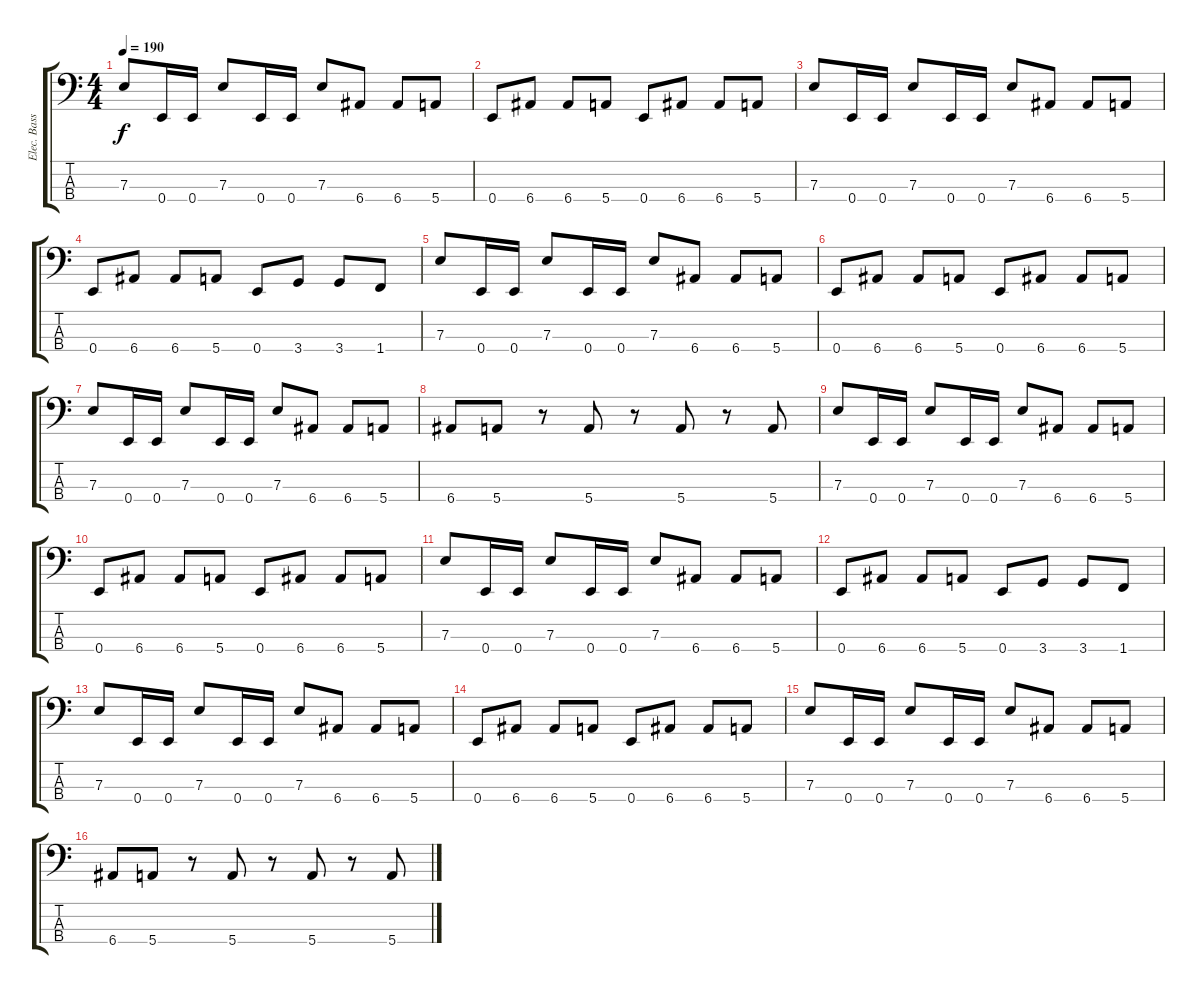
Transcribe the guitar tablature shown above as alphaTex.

\track ("Elec. Bass" "Elec. Bass") {instrument electricbasspick}
\staff {score tabs}
\tuning (G2 D2 A1 E1) {hide}
\ts (4 4)
\tempo 190
\clef f4
\ks c
7.3.8{dy f} 0.4.16 0.4.16 7.3.8 0.4.16 0.4.16 7.3.8 6.4.8 6.4.8 5.4.8 |
0.4.8 6.4.8 6.4.8 5.4.8 0.4.8 6.4.8 6.4.8 5.4.8 |
7.3.8 0.4.16 0.4.16 7.3.8 0.4.16 0.4.16 7.3.8 6.4.8 6.4.8 5.4.8 |
0.4.8 6.4.8 6.4.8 5.4.8 0.4.8 3.4.8 3.4.8 1.4.8 |
7.3.8 0.4.16 0.4.16 7.3.8 0.4.16 0.4.16 7.3.8 6.4.8 6.4.8 5.4.8 |
0.4.8 6.4.8 6.4.8 5.4.8 0.4.8 6.4.8 6.4.8 5.4.8 |
7.3.8 0.4.16 0.4.16 7.3.8 0.4.16 0.4.16 7.3.8 6.4.8 6.4.8 5.4.8 |
6.4.8 5.4.8 r.8 5.4.8 r.8 5.4.8 r.8 5.4.8 |
7.3.8 0.4.16 0.4.16 7.3.8 0.4.16 0.4.16 7.3.8 6.4.8 6.4.8 5.4.8 |
0.4.8 6.4.8 6.4.8 5.4.8 0.4.8 6.4.8 6.4.8 5.4.8 |
7.3.8 0.4.16 0.4.16 7.3.8 0.4.16 0.4.16 7.3.8 6.4.8 6.4.8 5.4.8 |
0.4.8 6.4.8 6.4.8 5.4.8 0.4.8 3.4.8 3.4.8 1.4.8 |
7.3.8 0.4.16 0.4.16 7.3.8 0.4.16 0.4.16 7.3.8 6.4.8 6.4.8 5.4.8 |
0.4.8 6.4.8 6.4.8 5.4.8 0.4.8 6.4.8 6.4.8 5.4.8 |
7.3.8 0.4.16 0.4.16 7.3.8 0.4.16 0.4.16 7.3.8 6.4.8 6.4.8 5.4.8 |
6.4.8 5.4.8 r.8 5.4.8 r.8 5.4.8 r.8 5.4.8
